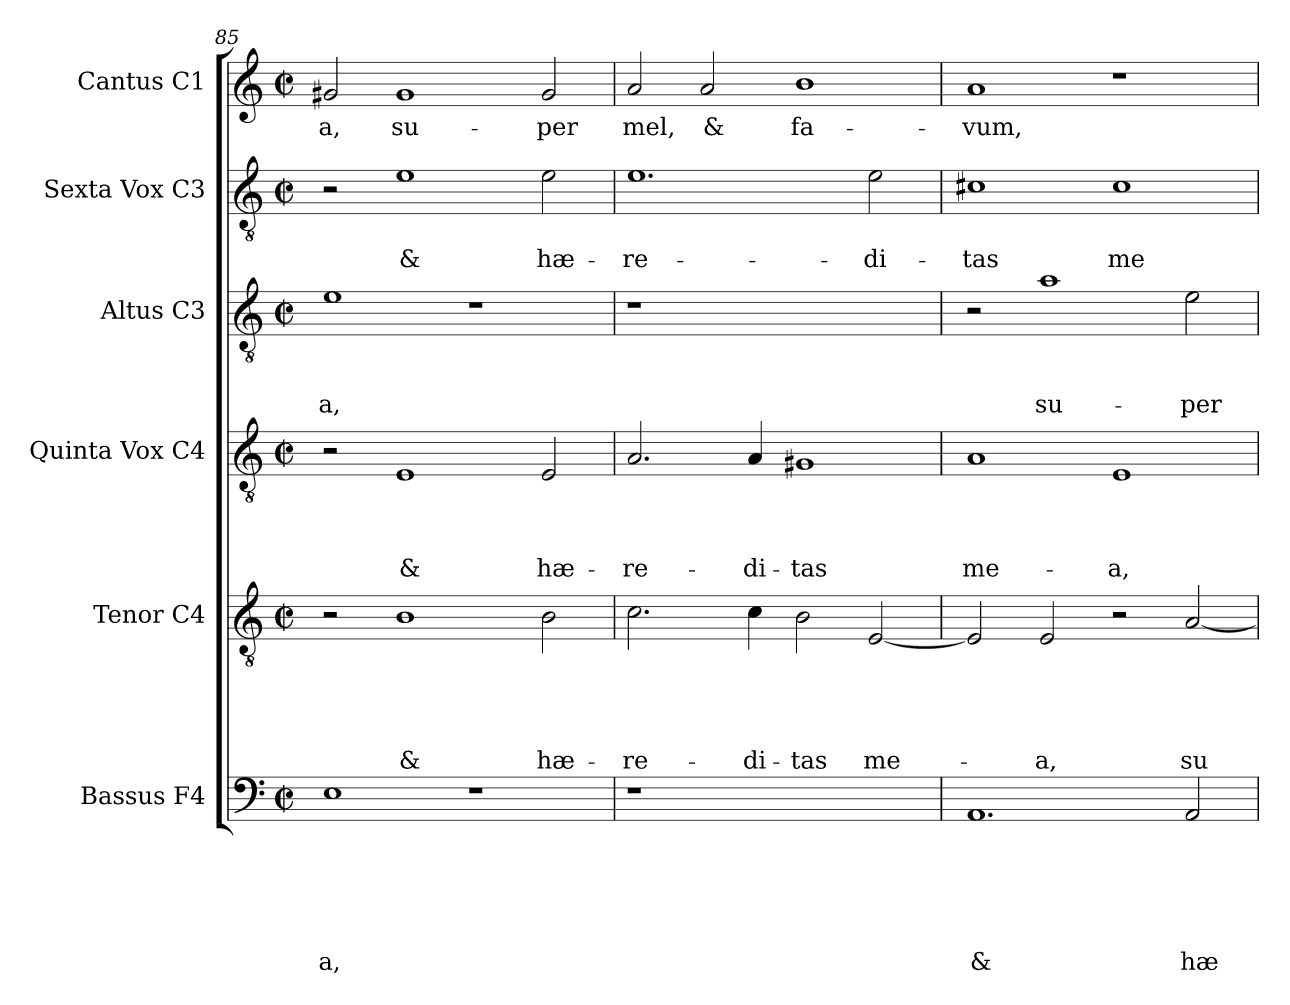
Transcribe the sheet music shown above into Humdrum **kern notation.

**kern	**text	**text	**text	**text	**text	**text	**kern	**text	**text	**text	**text	**text	**kern	**text	**text	**text	**text	**kern	**text	**text	**text	**kern	**text	**text	**kern	**text
*part6	*part6	*part6	*part6	*part6	*part6	*part6	*part5	*part5	*part5	*part5	*part5	*part5	*part4	*part4	*part4	*part4	*part4	*part3	*part3	*part3	*part3	*part2	*part2	*part2	*part1	*part1
*staff6	*staff6	*staff6	*staff6	*staff6	*staff6	*staff6	*staff5	*staff5	*staff5	*staff5	*staff5	*staff5	*staff4	*staff4	*staff4	*staff4	*staff4	*staff3	*staff3	*staff3	*staff3	*staff2	*staff2	*staff2	*staff1	*staff1
*I"Bassus F4	*	*	*	*	*	*	*I"Tenor C4	*	*	*	*	*	*I"Quinta Vox C4	*	*	*	*	*I"Altus C3	*	*	*	*I"Sexta Vox C3	*	*	*I"Cantus C1	*
*I'B	*	*	*	*	*	*	*I'T	*	*	*	*	*	*	*	*	*	*	*I'A	*	*	*	*	*	*	*I'C	*
!!LO:LB:g=z
*clefF4	*	*	*	*	*	*	*clefGv2	*	*	*	*	*	*clefGv2	*	*	*	*	*clefGv2	*	*	*	*clefGv2	*	*	*clefG2	*
*k[]	*	*	*	*	*	*	*k[]	*	*	*	*	*	*k[]	*	*	*	*	*k[]	*	*	*	*k[]	*	*	*k[]	*
*C:	*	*	*	*	*	*	*C:	*	*	*	*	*	*C:	*	*	*	*	*C:	*	*	*	*C:	*	*	*C:	*
*M2/2	*	*	*	*	*	*	*M2/2	*	*	*	*	*	*M2/2	*	*	*	*	*M2/2	*	*	*	*M2/2	*	*	*M2/2	*
*met(c|)	*	*	*	*	*	*	*met(c|)	*	*	*	*	*	*met(c|)	*	*	*	*	*met(c|)	*	*	*	*met(c|)	*	*	*met(c|)	*
=85	=85	=85	=85	=85	=85	=85	=85	=85	=85	=85	=85	=85	=85	=85	=85	=85	=85	=85	=85	=85	=85	=85	=85	=85	=85	=85
!	!	!	!	!	!	!LO:LY:b	!	!	!	!	!	!	!	!	!	!	!	!	!	!	!LO:LY:b	!	!	!	!	!LO:LY:b
1E	.	.	.	.	.	-a,	2r	.	.	.	.	.	2r	.	.	.	.	1e	.	.	-a,	2r	.	.	2g#X/	-a,
!	!	!	!	!	!	!	!	!	!	!	!	!LO:LY:b	!	!	!	!	!LO:LY:b	!	!	!	!	!	!	!LO:LY:b	!	!LO:LY:b
.	.	.	.	.	.	.	1B	.	.	.	.	&	1E	.	.	.	&	.	.	.	.	1e	.	&	1g#	su-
1r	.	.	.	.	.	.	.	.	.	.	.	.	.	.	.	.	.	1r	.	.	.	.	.	.	.	.
!	!	!	!	!	!	!	!	!	!	!	!	!LO:LY:b	!	!	!	!	!LO:LY:b	!	!	!	!	!	!	!LO:LY:b	!	!LO:LY:b
.	.	.	.	.	.	.	2B\	.	.	.	.	hæ-	2E/	.	.	.	hæ-	.	.	.	.	2e\	.	hæ-	2g#/	-per
=86	=86	=86	=86	=86	=86	=86	=86	=86	=86	=86	=86	=86	=86	=86	=86	=86	=86	=86	=86	=86	=86	=86	=86	=86	=86	=86
!	!	!	!	!	!	!	!	!	!	!	!	!LO:LY:b	!	!	!	!	!LO:LY:b	!	!	!	!	!	!	!LO:LY:b	!	!LO:LY:b
1r	.	.	.	.	.	.	2.c\	.	.	.	.	-re-	2.A/	.	.	.	-re-	1r	.	.	.	1.e	.	-re-	2a/	mel,
!	!	!	!	!	!	!	!	!	!	!	!	!	!	!	!	!	!	!	!	!	!	!	!	!	!	!LO:LY:b
.	.	.	.	.	.	.	.	.	.	.	.	.	.	.	.	.	.	.	.	.	.	.	.	.	2a/	&
!	!	!	!	!	!	!	!	!	!	!	!	!LO:LY:b	!	!	!	!	!LO:LY:b	!	!	!	!	!	!	!	!	!
.	.	.	.	.	.	.	4c\	.	.	.	.	-di-	4A/	.	.	.	-di-	.	.	.	.	.	.	.	.	.
!	!	!	!	!	!	!	!	!	!	!	!	!LO:LY:b	!	!	!	!	!LO:LY:b	!	!	!	!	!	!	!	!	!LO:LY:b
1ryy	.	.	.	.	.	.	2B\	.	.	.	.	-tas	1G#X	.	.	.	-tas	1ryy	.	.	.	.	.	.	1b	fa-
!	!	!	!	!	!	!	!	!	!	!	!	!LO:LY:b	!	!	!	!	!	!	!	!	!	!	!	!LO:LY:b	!	!
.	.	.	.	.	.	.	[2E/	.	.	.	.	me-	.	.	.	.	.	.	.	.	.	2e\	.	-di-	.	.
=87	=87	=87	=87	=87	=87	=87	=87	=87	=87	=87	=87	=87	=87	=87	=87	=87	=87	=87	=87	=87	=87	=87	=87	=87	=87	=87
!	!	!	!	!	!	!LO:LY:b	!	!	!	!	!	!	!	!	!	!	!LO:LY:b	!	!	!	!	!	!	!LO:LY:b	!	!LO:LY:b
1.AA	.	.	.	.	.	&	2E/]	.	.	.	.	.	1A	.	.	.	me-	2r	.	.	.	1c#X	.	-tas	1a	-vum,
!	!	!	!	!	!	!	!	!	!	!	!	!LO:LY:b	!	!	!	!	!	!	!	!	!LO:LY:b	!	!	!	!	!
.	.	.	.	.	.	.	2E/	.	.	.	.	-a,	.	.	.	.	.	1a	.	.	su-	.	.	.	.	.
!	!	!	!	!	!	!	!	!	!	!	!	!	!	!	!	!	!LO:LY:b	!	!	!	!	!	!	!LO:LY:b	!	!
.	.	.	.	.	.	.	2r	.	.	.	.	.	1E	.	.	.	-a,	.	.	.	.	1c#	.	me-	1r	.
!	!	!	!	!	!	!LO:LY:b	!	!	!	!	!	!LO:LY:b	!	!	!	!	!	!	!	!	!LO:LY:b	!	!	!	!	!
2AA/	.	.	.	.	.	hæ-	[2A/	.	.	.	.	su-	.	.	.	.	.	2e\	.	.	-per	.	.	.	.	.
=	=	=	=	=	=	=	=	=	=	=	=	=	=	=	=	=	=	=	=	=	=	=	=	=	=	=
*-	*-	*-	*-	*-	*-	*-	*-	*-	*-	*-	*-	*-	*-	*-	*-	*-	*-	*-	*-	*-	*-	*-	*-	*-	*-	*-
